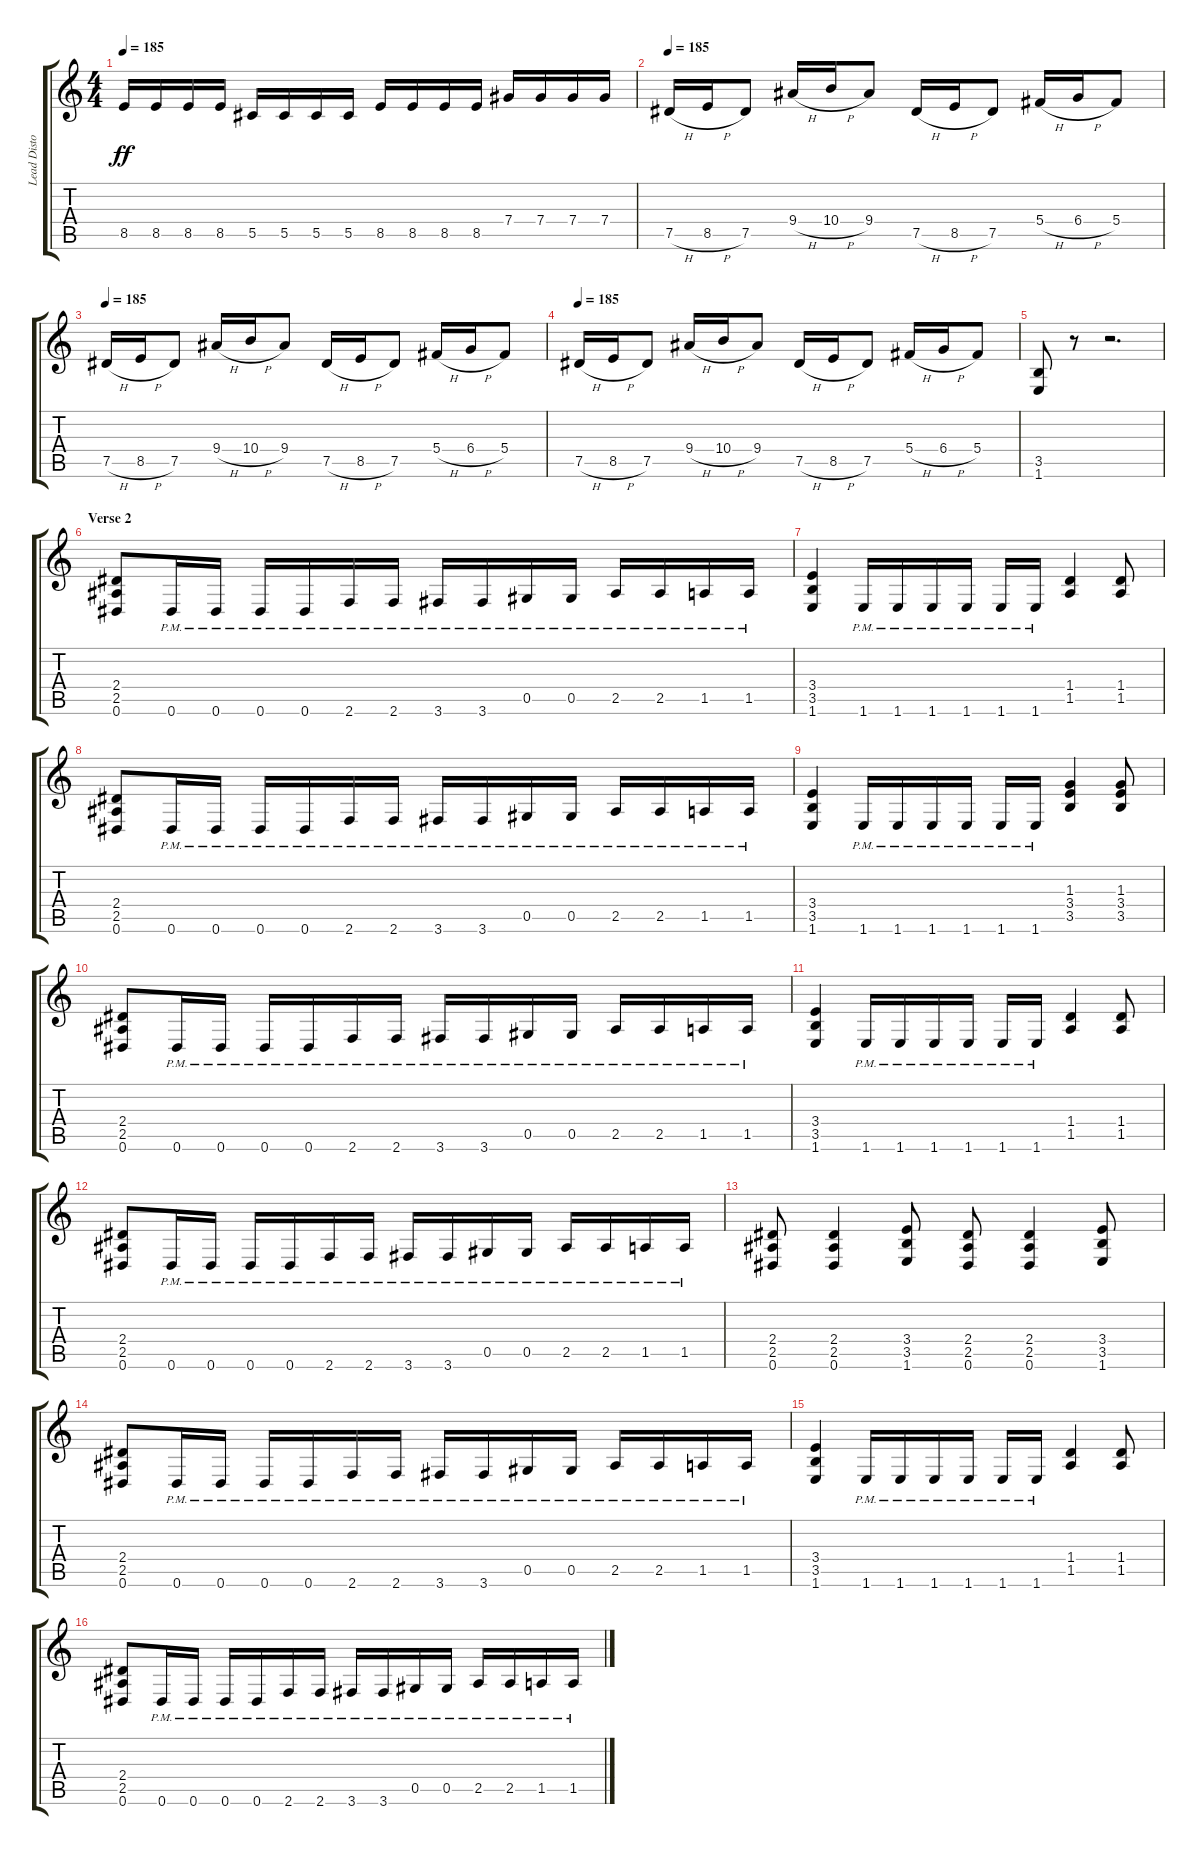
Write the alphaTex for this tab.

\track ("Lead Distortion" "Lead Disto") {instrument distortionguitar}
\staff {score tabs}
\tuning (Eb4 Bb3 Gb3 Db3 Ab2 Eb2) {hide}
\ts (4 4)
\tempo 185
\clef g2
\ks c
8.5.16{dy ff} 8.5.16 8.5.16 8.5.16 5.5.16 5.5.16 5.5.16 5.5.16 8.5.16 8.5.16 8.5.16 8.5.16 7.4.16 7.4.16 7.4.16 7.4.16 |
\tempo 185
7.5{h}.16 8.5{h}.16 7.5.8 9.4{h}.16 10.4{h}.16 9.4.8 7.5{h}.16 8.5{h}.16 7.5.8 5.4{h}.16 6.4{h}.16 5.4.8 |
\tempo 185
7.5{h}.16 8.5{h}.16 7.5.8 9.4{h}.16 10.4{h}.16 9.4.8 7.5{h}.16 8.5{h}.16 7.5.8 5.4{h}.16 6.4{h}.16 5.4.8 |
\tempo 185
7.5{h}.16 8.5{h}.16 7.5.8 9.4{h}.16 10.4{h}.16 9.4.8 7.5{h}.16 8.5{h}.16 7.5.8 5.4{h}.16 6.4{h}.16 5.4.8 |
(3.5 1.6).8 r.8 r.2{d} |
\section ("" "Verse 2")
(2.4 2.5 0.6).8{balance 16} 0.6{pm}.16 0.6{pm}.16 0.6{pm}.16 0.6{pm}.16 2.6{pm}.16 2.6{pm}.16 3.6{pm}.16 3.6{pm}.16 0.5{pm}.16 0.5{pm}.16 2.5{pm}.16 2.5{pm}.16 1.5{pm}.16 1.5{pm}.16 |
(3.4 3.5 1.6).4 1.6{pm}.16 1.6{pm}.16 1.6{pm}.16 1.6{pm}.16 1.6{pm}.16 1.6{pm}.16 (1.4 1.5).4 (1.4 1.5).8 |
(2.4 2.5 0.6).8 0.6{pm}.16 0.6{pm}.16 0.6{pm}.16 0.6{pm}.16 2.6{pm}.16 2.6{pm}.16 3.6{pm}.16 3.6{pm}.16 0.5{pm}.16 0.5{pm}.16 2.5{pm}.16 2.5{pm}.16 1.5{pm}.16 1.5{pm}.16 |
(3.4 3.5 1.6).4 1.6{pm}.16 1.6{pm}.16 1.6{pm}.16 1.6{pm}.16 1.6{pm}.16 1.6{pm}.16 (1.3 3.4 3.5).4 (1.3 3.4 3.5).8 |
(2.4 2.5 0.6).8 0.6{pm}.16 0.6{pm}.16 0.6{pm}.16 0.6{pm}.16 2.6{pm}.16 2.6{pm}.16 3.6{pm}.16 3.6{pm}.16 0.5{pm}.16 0.5{pm}.16 2.5{pm}.16 2.5{pm}.16 1.5{pm}.16 1.5{pm}.16 |
(3.4 3.5 1.6).4 1.6{pm}.16 1.6{pm}.16 1.6{pm}.16 1.6{pm}.16 1.6{pm}.16 1.6{pm}.16 (1.4 1.5).4 (1.4 1.5).8 |
(2.4 2.5 0.6).8 0.6{pm}.16 0.6{pm}.16 0.6{pm}.16 0.6{pm}.16 2.6{pm}.16 2.6{pm}.16 3.6{pm}.16 3.6{pm}.16 0.5{pm}.16 0.5{pm}.16 2.5{pm}.16 2.5{pm}.16 1.5{pm}.16 1.5{pm}.16 |
(2.4 2.5 0.6).8 (2.4 2.5 0.6).4 (3.4 3.5 1.6).8 (2.4 2.5 0.6).8 (2.4 2.5 0.6).4 (3.4 3.5 1.6).8 |
(2.4 2.5 0.6).8 0.6{pm}.16 0.6{pm}.16 0.6{pm}.16 0.6{pm}.16 2.6{pm}.16 2.6{pm}.16 3.6{pm}.16 3.6{pm}.16 0.5{pm}.16 0.5{pm}.16 2.5{pm}.16 2.5{pm}.16 1.5{pm}.16 1.5{pm}.16 |
(3.4 3.5 1.6).4 1.6{pm}.16 1.6{pm}.16 1.6{pm}.16 1.6{pm}.16 1.6{pm}.16 1.6{pm}.16 (1.4 1.5).4 (1.4 1.5).8 |
(2.4 2.5 0.6).8 0.6{pm}.16 0.6{pm}.16 0.6{pm}.16 0.6{pm}.16 2.6{pm}.16 2.6{pm}.16 3.6{pm}.16 3.6{pm}.16 0.5{pm}.16 0.5{pm}.16 2.5{pm}.16 2.5{pm}.16 1.5{pm}.16 1.5{pm}.16
